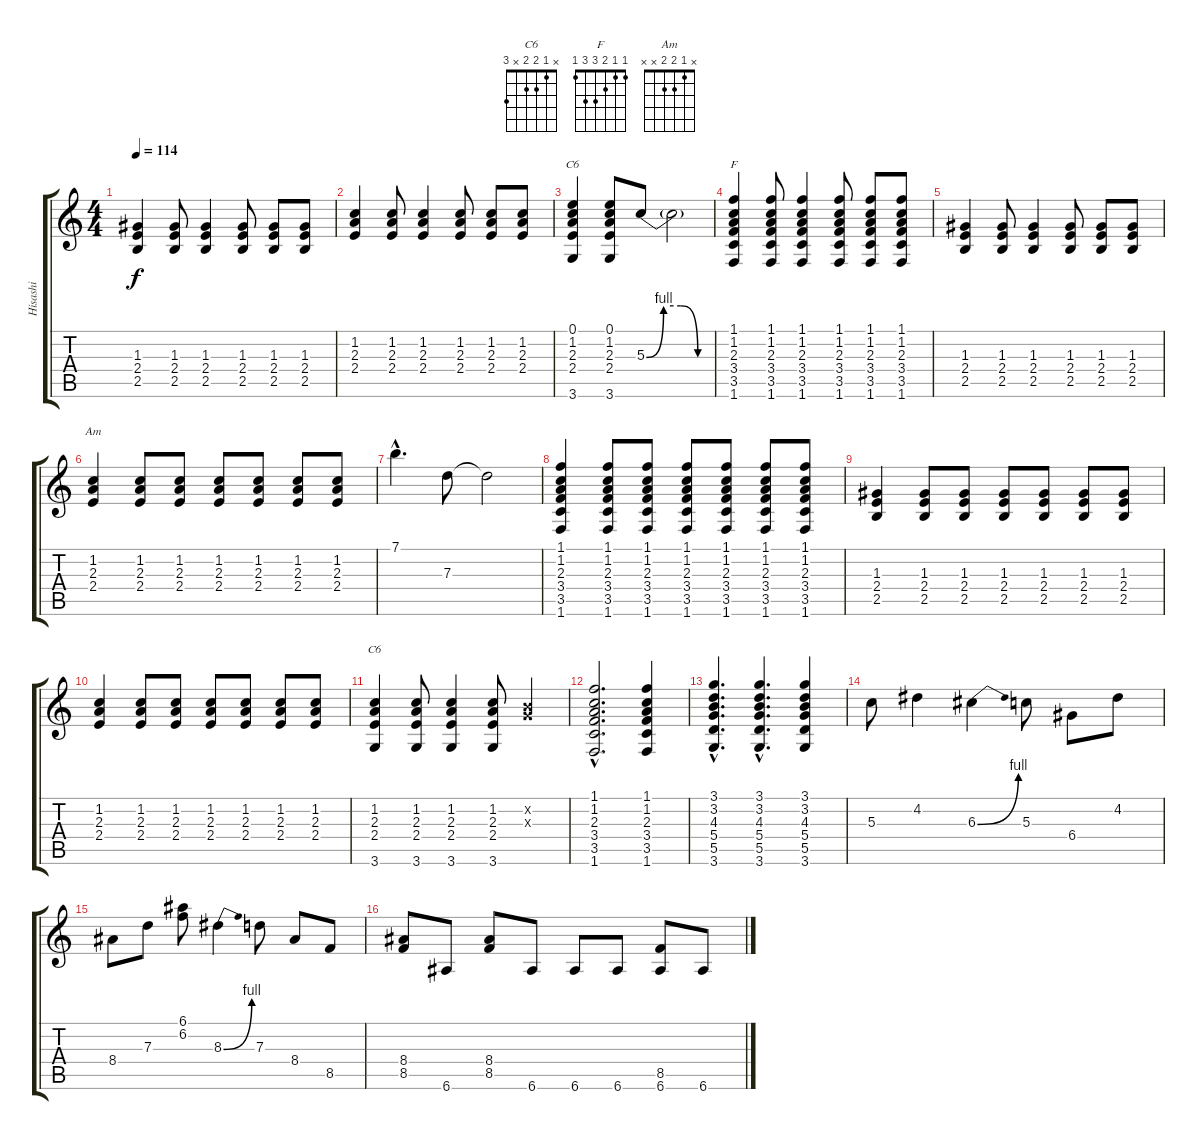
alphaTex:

\track ("Hisashi" "Hisashi") {instrument distortionguitar}
\staff {score tabs}
\tuning (E4 B3 G3 D3 A2 E2) {hide}
\chord ("C6" 0 1 2 2 x 3)
\chord ("F" 1 1 2 3 3 1)
\chord ("Am" x 1 2 2 x x)
\chord ("C6" x 1 2 2 x 3)
\ts (4 4)
\tempo 114
\clef g2
\ks c
(1.3 2.4 2.5).4{dy f} (1.3 2.4 2.5).8 (1.3 2.4 2.5).4 (1.3 2.4 2.5).8 (1.3 2.4 2.5).8 (1.3 2.4 2.5).8 |
(1.2 2.3 2.4).4 (1.2 2.3 2.4).8 (1.2 2.3 2.4).4 (1.2 2.3 2.4).8 (1.2 2.3 2.4).8 (1.2 2.3 2.4).8 |
(0.1 1.2 2.3 2.4 3.6).4{ch "C6"} (0.1 1.2 2.3 2.4 3.6).8 5.3{be (custom 0 0 15 4 30 4 45 0 60 0)}.8 5.3{t}.2 |
(1.1 1.2 2.3 3.4 3.5 1.6).4{ch "F"} (1.1 1.2 2.3 3.4 3.5 1.6).8 (1.1 1.2 2.3 3.4 3.5 1.6).4 (1.1 1.2 2.3 3.4 3.5 1.6).8 (1.1 1.2 2.3 3.4 3.5 1.6).8 (1.1 1.2 2.3 3.4 3.5 1.6).8 |
(1.3 2.4 2.5).4 (1.3 2.4 2.5).8 (1.3 2.4 2.5).4 (1.3 2.4 2.5).8 (1.3 2.4 2.5).8 (1.3 2.4 2.5).8 |
(1.2 2.3 2.4).4{ch "Am"} (1.2 2.3 2.4).8 (1.2 2.3 2.4).8 (1.2 2.3 2.4).8 (1.2 2.3 2.4).8 (1.2 2.3 2.4).8 (1.2 2.3 2.4).8 |
7.1{hac}.4{d} 7.3.8 7.3{t}.2 |
(1.1 1.2 2.3 3.4 3.5 1.6).4 (1.1 1.2 2.3 3.4 3.5 1.6).8 (1.1 1.2 2.3 3.4 3.5 1.6).8 (1.1 1.2 2.3 3.4 3.5 1.6).8 (1.1 1.2 2.3 3.4 3.5 1.6).8 (1.1 1.2 2.3 3.4 3.5 1.6).8 (1.1 1.2 2.3 3.4 3.5 1.6).8 |
(1.3 2.4 2.5).4 (1.3 2.4 2.5).8 (1.3 2.4 2.5).8 (1.3 2.4 2.5).8 (1.3 2.4 2.5).8 (1.3 2.4 2.5).8 (1.3 2.4 2.5).8 |
(1.2 2.3 2.4).4 (1.2 2.3 2.4).8 (1.2 2.3 2.4).8 (1.2 2.3 2.4).8 (1.2 2.3 2.4).8 (1.2 2.3 2.4).8 (1.2 2.3 2.4).8 |
(1.2 2.3 2.4 3.6).4{ch "C6"} (1.2 2.3 2.4 3.6).8 (1.2 2.3 2.4 3.6).4 (1.2 2.3 2.4 3.6).8 (0.2{x} 0.3{x}).4 |
(1.1{hac} 1.2{hac} 2.3{hac} 3.4{hac} 3.5{hac} 1.6{hac}).2{d} (1.1 1.2 2.3 3.4 3.5 1.6).4 |
(3.1{hac} 3.2{hac} 4.3{hac} 5.4{hac} 5.5{hac} 3.6{hac}).4{d} (3.1{hac} 3.2{hac} 4.3{hac} 5.4{hac} 5.5{hac} 3.6{hac}).4{d} (3.1 3.2 4.3 5.4 5.5 3.6).4 |
5.3.8 4.2.4 6.3{be (bend 0 0 60 4)}.4 5.3.8 6.4.8 4.2.8 |
8.4.8 7.3.8 (6.1 6.2).8 8.3{be (bend 0 0 60 4)}.4 7.3.8 8.4.8 8.5.8 |
(8.4 8.5).8 6.6.8 (8.4 8.5).8 6.6.8 6.6.8 6.6.8 (8.5 6.6).8 6.6.8
